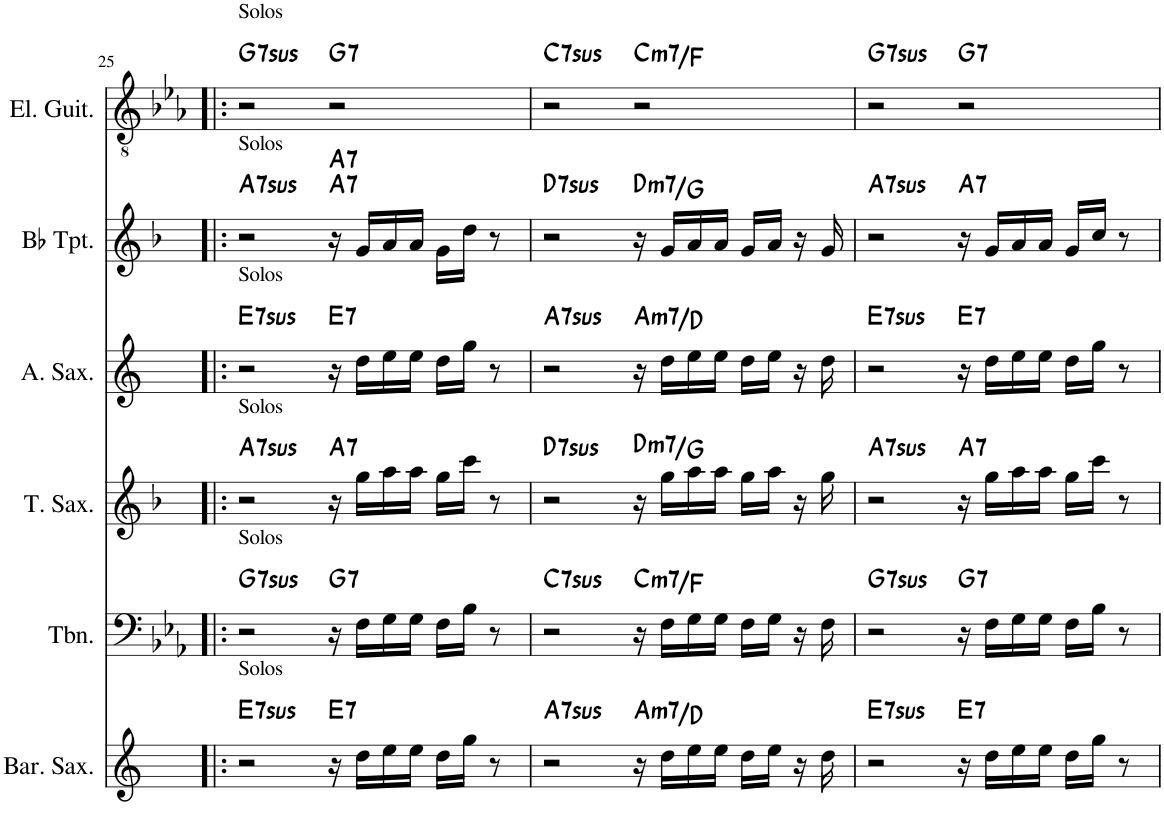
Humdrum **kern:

**kern	**harte	**kern	**harte	**kern	**harte	**kern	**harte	**kern	**harte	**kern	**harte
*part6	*part6	*part5	*part5	*part4	*part4	*part3	*part3	*part2	*part2	*part1	*part1
*staff6	*	*staff5	*	*staff4	*	*staff3	*	*staff2	*	*staff1	*
*I"Baritone Saxophone	*	*I"Trombone	*	*I"Tenor Saxophone	*	*I"Alto Saxophone	*	*I"Bb Trumpet	*	*I"Electric Guitar	*
*I'Bar. Sax.	*	*I'Tbn.	*	*I'T. Sax.	*	*I'A. Sax.	*	*I'Bb Tpt.	*	*I'El. Guit.	*
!!LO:PB:g=z
*clefG2	*	*clefF4	*	*clefG2	*	*clefG2	*	*clefG2	*	*clefGv2	*
*Trd12c21	*	*	*	*Trd8c14	*	*Trd5c9	*	*Trd1c2	*	*	*
*k[]	*	*k[b-e-a-]	*	*k[b-]	*	*k[]	*	*k[b-]	*	*k[b-e-a-]	*
*M4/4	*	*M4/4	*	*M4/4	*	*M4/4	*	*M4/4	*	*M4/4	*
=25!|:	=25!|:	=25!|:	=25!|:	=25!|:	=25!|:	=25!|:	=25!|:	=25!|:	=25!|:	=25!|:	=25!|:
!	!	!	!	!	!	!	!	!	!	!LO:TX:a:t=Solos	!
!	!	!	!	!	!	!	!	!LO:TX:a:t=Solos	!	!	!
!	!	!	!	!	!	!LO:TX:a:t=Solos	!	!	!	!	!
!	!	!	!	!LO:TX:a:t=Solos	!	!	!	!	!	!	!
!	!	!LO:TX:a:t=Solos	!	!	!	!	!	!	!	!	!
!LO:TX:a:t=Solos	!LO:H:kt=7sus	!	!LO:H:kt=7sus	!	!LO:H:kt=7sus	!	!LO:H:kt=7sus	!	!LO:H:kt=7sus	!	!LO:H:kt=7sus
2r	E:sus4(7)	2r	G:sus4(7)	2r	A:sus4(7)	2r	E:sus4(7)	2r	A:sus4(7)	2r	G:sus4(7)
!	!LO:H:kt=7	!	!LO:H:kt=7	!	!LO:H:kt=7	!	!LO:H:kt=7	!	!LO:H:n=1:kt=7	!	!
!	!	!	!	!	!	!	!	!	!LO:H:n=2:kt=7	!	!LO:H:kt=7
16r	E:7	16r	G:7	16r	A:7	16r	E:7	16r	A:7 A:7	2r	G:7
16dd\LL	.	16F\LL	.	16gg\LL	.	16dd\LL	.	16g/LL	.	.	.
16ee\	.	16G\	.	16aa\	.	16ee\	.	16a/	.	.	.
16ee\JJ	.	16G\JJ	.	16aa\JJ	.	16ee\JJ	.	16a/JJ	.	.	.
16dd\LL	.	16F\LL	.	16gg\LL	.	16dd\LL	.	16g\LL	.	.	.
16ggn\JJ	.	16B-\JJ	.	16cccn\JJ	.	16ggn\JJ	.	16dd\JJ	.	.	.
8r	.	8r	.	8r	.	8r	.	8r	.	.	.
=26	=26	=26	=26	=26	=26	=26	=26	=26	=26	=26	=26
!	!LO:H:kt=7sus	!	!LO:H:kt=7sus	!	!LO:H:kt=7sus	!	!LO:H:kt=7sus	!	!LO:H:kt=7sus	!	!LO:H:kt=7sus
2r	A:sus4(7)	2r	C:sus4(7)	2r	D:sus4(7)	2r	A:sus4(7)	2r	D:sus4(7)	2r	C:sus4(7)
!	!LO:H:kt=m7	!	!LO:H:kt=m7	!	!LO:H:kt=m7	!	!LO:H:kt=m7	!	!LO:H:kt=m7	!	!LO:H:kt=m7
16r	A:min7/4	16r	C:min7/4	16r	D:min7/4	16r	A:min7/4	16r	D:min7/4	2r	C:min7/4
16dd\LL	.	16F\LL	.	16gg\LL	.	16dd\LL	.	16g/LL	.	.	.
16ee\	.	16G\	.	16aa\	.	16ee\	.	16a/	.	.	.
16ee\JJ	.	16G\JJ	.	16aa\JJ	.	16ee\JJ	.	16a/JJ	.	.	.
16dd\LL	.	16F\LL	.	16gg\LL	.	16dd\LL	.	16g/LL	.	.	.
16ee\JJ	.	16G\JJ	.	16aa\JJ	.	16ee\JJ	.	16a/JJ	.	.	.
16r	.	16r	.	16r	.	16r	.	16r	.	.	.
16dd\	.	16F\	.	16gg\	.	16dd\	.	16g/	.	.	.
=27	=27	=27	=27	=27	=27	=27	=27	=27	=27	=27	=27
!	!LO:H:kt=7sus	!	!LO:H:kt=7sus	!	!LO:H:kt=7sus	!	!LO:H:kt=7sus	!	!LO:H:kt=7sus	!	!LO:H:kt=7sus
2r	E:sus4(7)	2r	G:sus4(7)	2r	A:sus4(7)	2r	E:sus4(7)	2r	A:sus4(7)	2r	G:sus4(7)
!	!LO:H:kt=7	!	!LO:H:kt=7	!	!LO:H:kt=7	!	!LO:H:kt=7	!	!LO:H:kt=7	!	!LO:H:kt=7
16r	E:7	16r	G:7	16r	A:7	16r	E:7	16r	A:7	2r	G:7
16dd\LL	.	16F\LL	.	16gg\LL	.	16dd\LL	.	16g/LL	.	.	.
16ee\	.	16G\	.	16aa\	.	16ee\	.	16a/	.	.	.
16ee\JJ	.	16G\JJ	.	16aa\JJ	.	16ee\JJ	.	16a/JJ	.	.	.
16dd\LL	.	16F\LL	.	16gg\LL	.	16dd\LL	.	16g/LL	.	.	.
16ggn\JJ	.	16B-\JJ	.	16cccn\JJ	.	16ggn\JJ	.	16ccn/JJ	.	.	.
8r	.	8r	.	8r	.	8r	.	8r	.	.	.
=	=	=	=	=	=	=	=	=	=	=	=
*-	*-	*-	*-	*-	*-	*-	*-	*-	*-	*-	*-
